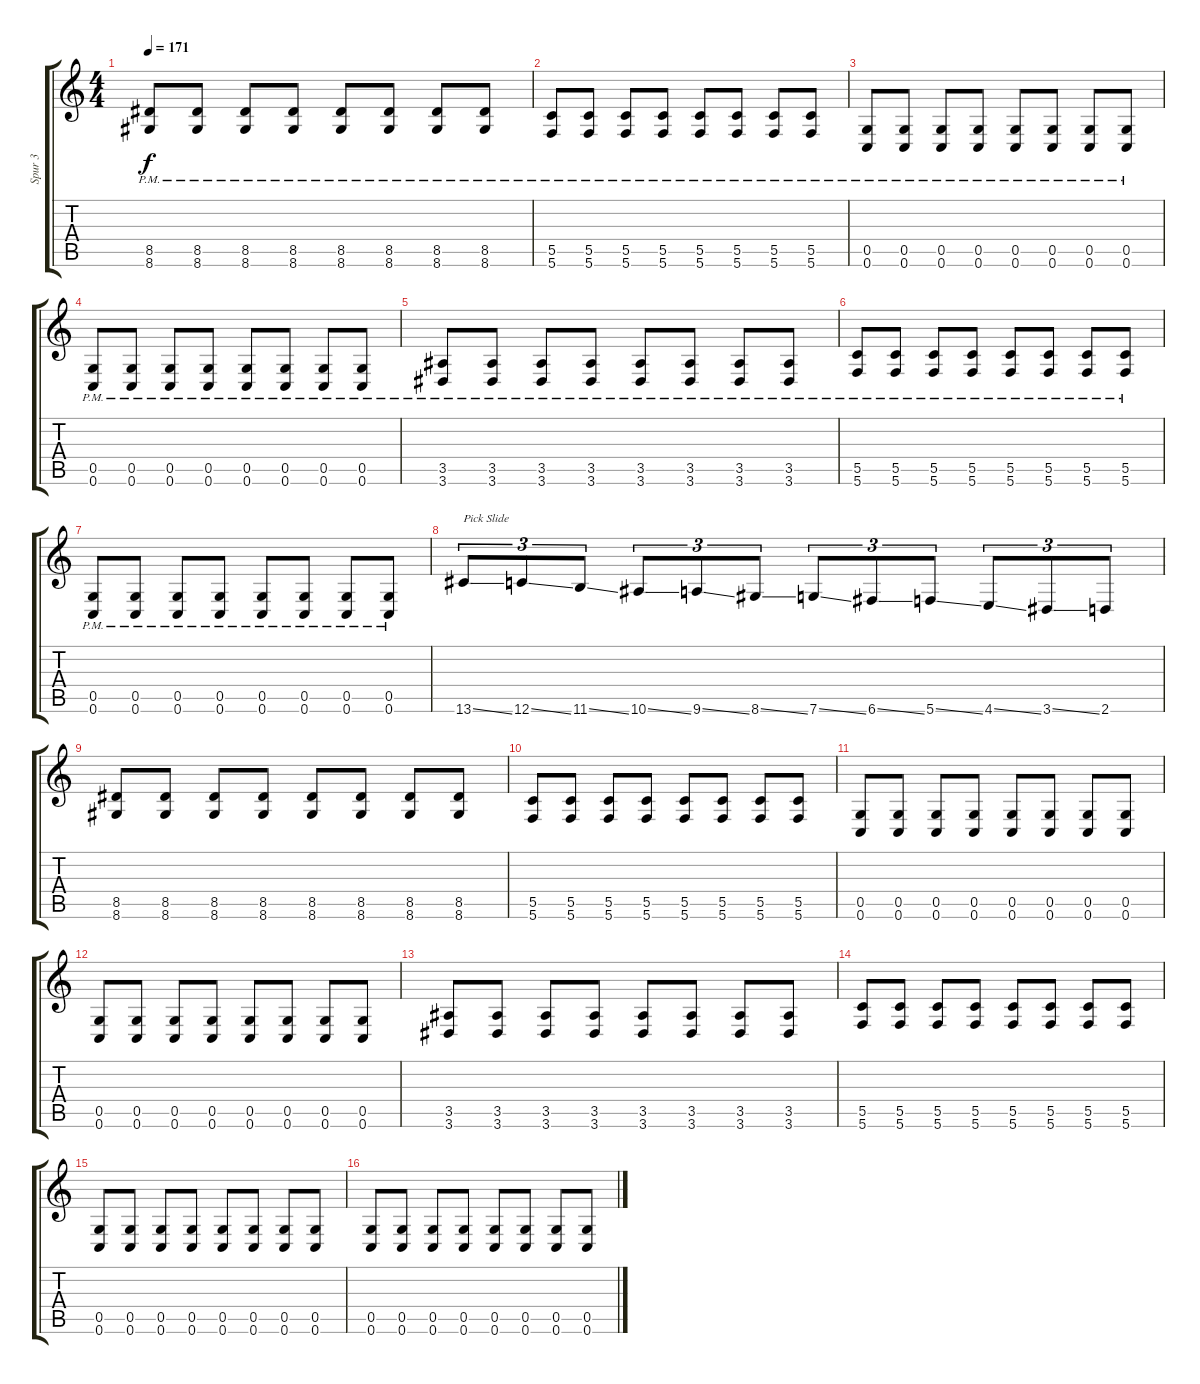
\track ("Spur 3" "Spur 3") {instrument distortionguitar}
\staff {score tabs}
\tuning (D4 A3 F3 C3 G2 C2) {hide}
\ts (4 4)
\tempo 171
\clef g2
\ks c
(8.5{pm} 8.6{pm}).8{dy f} (8.5{pm} 8.6{pm}).8 (8.5{pm} 8.6{pm}).8 (8.5{pm} 8.6{pm}).8 (8.5{pm} 8.6{pm}).8 (8.5{pm} 8.6{pm}).8 (8.5{pm} 8.6{pm}).8 (8.5{pm} 8.6{pm}).8 |
(5.5{pm} 5.6{pm}).8 (5.5{pm} 5.6{pm}).8 (5.5{pm} 5.6{pm}).8 (5.5{pm} 5.6{pm}).8 (5.5{pm} 5.6{pm}).8 (5.5{pm} 5.6{pm}).8 (5.5{pm} 5.6{pm}).8 (5.5{pm} 5.6{pm}).8 |
(0.5{pm} 0.6{pm}).8 (0.5{pm} 0.6{pm}).8 (0.5{pm} 0.6{pm}).8 (0.5{pm} 0.6{pm}).8 (0.5{pm} 0.6{pm}).8 (0.5{pm} 0.6{pm}).8 (0.5{pm} 0.6{pm}).8 (0.5{pm} 0.6{pm}).8 |
(0.5{pm} 0.6{pm}).8 (0.5{pm} 0.6{pm}).8 (0.5{pm} 0.6{pm}).8 (0.5{pm} 0.6{pm}).8 (0.5{pm} 0.6{pm}).8 (0.5{pm} 0.6{pm}).8 (0.5{pm} 0.6{pm}).8 (0.5{pm} 0.6{pm}).8 |
(3.5{pm} 3.6{pm}).8 (3.5{pm} 3.6{pm}).8 (3.5{pm} 3.6{pm}).8 (3.5{pm} 3.6{pm}).8 (3.5{pm} 3.6{pm}).8 (3.5{pm} 3.6{pm}).8 (3.5{pm} 3.6{pm}).8 (3.5{pm} 3.6{pm}).8 |
(5.5{pm} 5.6{pm}).8 (5.5{pm} 5.6{pm}).8 (5.5{pm} 5.6{pm}).8 (5.5{pm} 5.6{pm}).8 (5.5{pm} 5.6{pm}).8 (5.5{pm} 5.6{pm}).8 (5.5{pm} 5.6{pm}).8 (5.5{pm} 5.6{pm}).8 |
(0.5{pm} 0.6{pm}).8 (0.5{pm} 0.6{pm}).8 (0.5{pm} 0.6{pm}).8 (0.5{pm} 0.6{pm}).8 (0.5{pm} 0.6{pm}).8 (0.5{pm} 0.6{pm}).8 (0.5{pm} 0.6{pm}).8 (0.5{pm} 0.6{pm}).8 |
13.6{ss}.8{tu (3 2) txt "Pick Slide" volume 16 instrument guitarfretnoise} 12.6{ss}.8{tu (3 2)} 11.6{ss}.8{tu (3 2)} 10.6{ss}.8{tu (3 2)} 9.6{ss}.8{tu (3 2)} 8.6{ss}.8{tu (3 2)} 7.6{ss}.8{tu (3 2)} 6.6{ss}.8{tu (3 2)} 5.6{ss}.8{tu (3 2)} 4.6{ss}.8{tu (3 2)} 3.6{ss}.8{tu (3 2)} 2.6.8{tu (3 2)} |
(8.5 8.6).8{volume 13 instrument distortionguitar} (8.5 8.6).8 (8.5 8.6).8 (8.5 8.6).8 (8.5 8.6).8 (8.5 8.6).8 (8.5 8.6).8 (8.5 8.6).8 |
(5.5 5.6).8 (5.5 5.6).8 (5.5 5.6).8 (5.5 5.6).8 (5.5 5.6).8 (5.5 5.6).8 (5.5 5.6).8 (5.5 5.6).8 |
(0.5 0.6).8 (0.5 0.6).8 (0.5 0.6).8 (0.5 0.6).8 (0.5 0.6).8 (0.5 0.6).8 (0.5 0.6).8 (0.5 0.6).8 |
(0.5 0.6).8 (0.5 0.6).8 (0.5 0.6).8 (0.5 0.6).8 (0.5 0.6).8 (0.5 0.6).8 (0.5 0.6).8 (0.5 0.6).8 |
(3.5 3.6).8 (3.5 3.6).8 (3.5 3.6).8 (3.5 3.6).8 (3.5 3.6).8 (3.5 3.6).8 (3.5 3.6).8 (3.5 3.6).8 |
(5.5 5.6).8 (5.5 5.6).8 (5.5 5.6).8 (5.5 5.6).8 (5.5 5.6).8 (5.5 5.6).8 (5.5 5.6).8 (5.5 5.6).8 |
(0.5 0.6).8 (0.5 0.6).8 (0.5 0.6).8 (0.5 0.6).8 (0.5 0.6).8 (0.5 0.6).8 (0.5 0.6).8 (0.5 0.6).8 |
(0.5 0.6).8 (0.5 0.6).8 (0.5 0.6).8 (0.5 0.6).8 (0.5 0.6).8 (0.5 0.6).8 (0.5 0.6).8 (0.5 0.6).8
